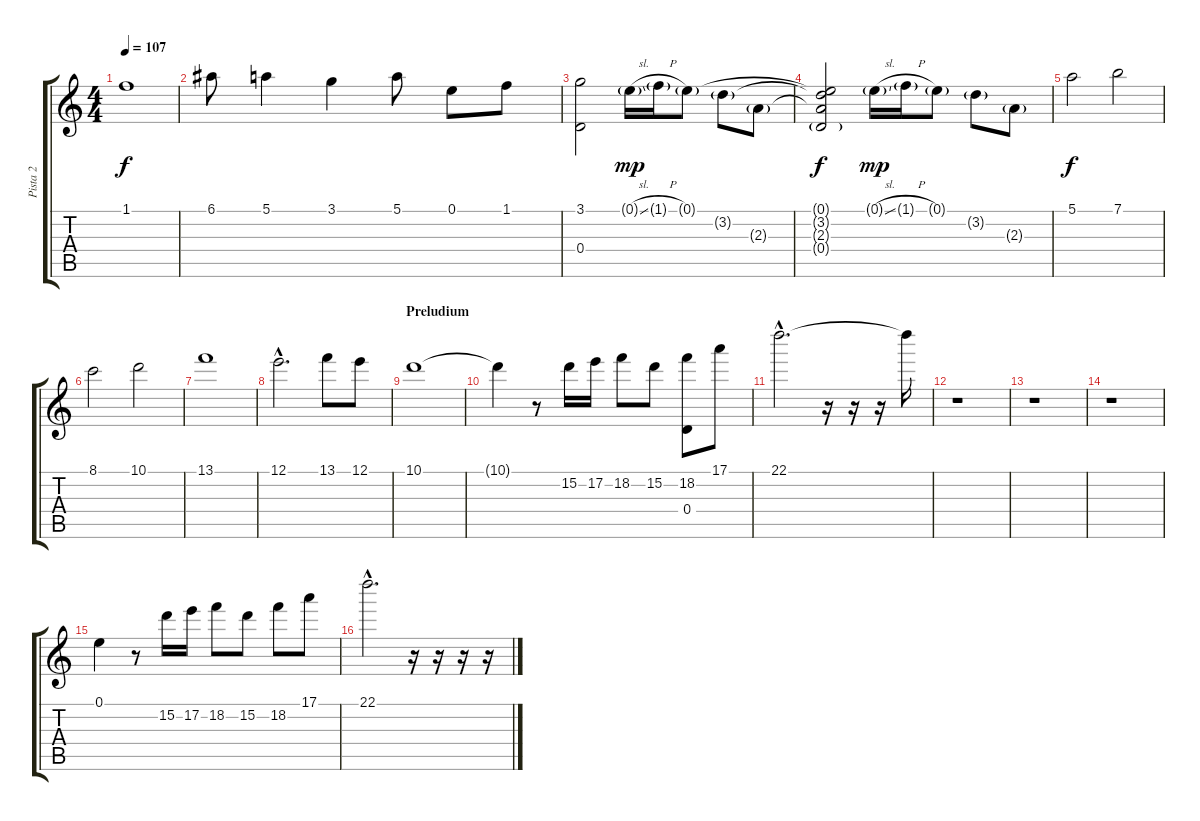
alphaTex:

\track ("Pista 2" "Pista 2") {instrument acousticguitarsteel}
\staff {score tabs}
\tuning (E4 B3 G3 D3 A2 E2) {hide}
\ts (4 4)
\tempo 107
\clef g2
\ks c
1.1.1{dy f} |
6.1.8{volume 13 instrument acousticguitarnylon} 5.1.4 3.1.4 5.1.8 0.1.8 1.1.8 |
(3.1 0.4).2{instrument acousticguitarsteel} 0.1{sl g}.16{dy mp} 1.1{h g}.16 0.1{g}.8 3.2{g}.8 2.3{g}.8 |
(0.1{t} 3.2{t} 2.3{t} 0.4{g}).2{dy f} 0.1{sl g}.16{dy mp} 1.1{h g}.16 0.1{g}.8 3.2{g}.8 2.3{g}.8 |
5.1.2{dy f} 7.1.2 |
8.1.2 10.1.2 |
13.1.1 |
12.1{hac}.2{d} 13.1.8 12.1.8 |
\section ("" "Preludium")
10.1.1 |
10.1{t}.4 r.8 15.2.16{volume 10 instrument trumpet} 17.2.16 18.2.8 15.2.8 (18.2 0.4).8 17.1.8 |
22.1{hac}.2{d} r.16 r.16 r.16 22.1{t}.16 |
r.1 |
r.1 |
r.1 |
0.1.4 r.8 15.2.16{volume 10 instrument trumpet} 17.2.16 18.2.8 15.2.8 18.2.8 17.1.8 |
22.1{hac}.2{d} r.16 r.16 r.16 r.16
